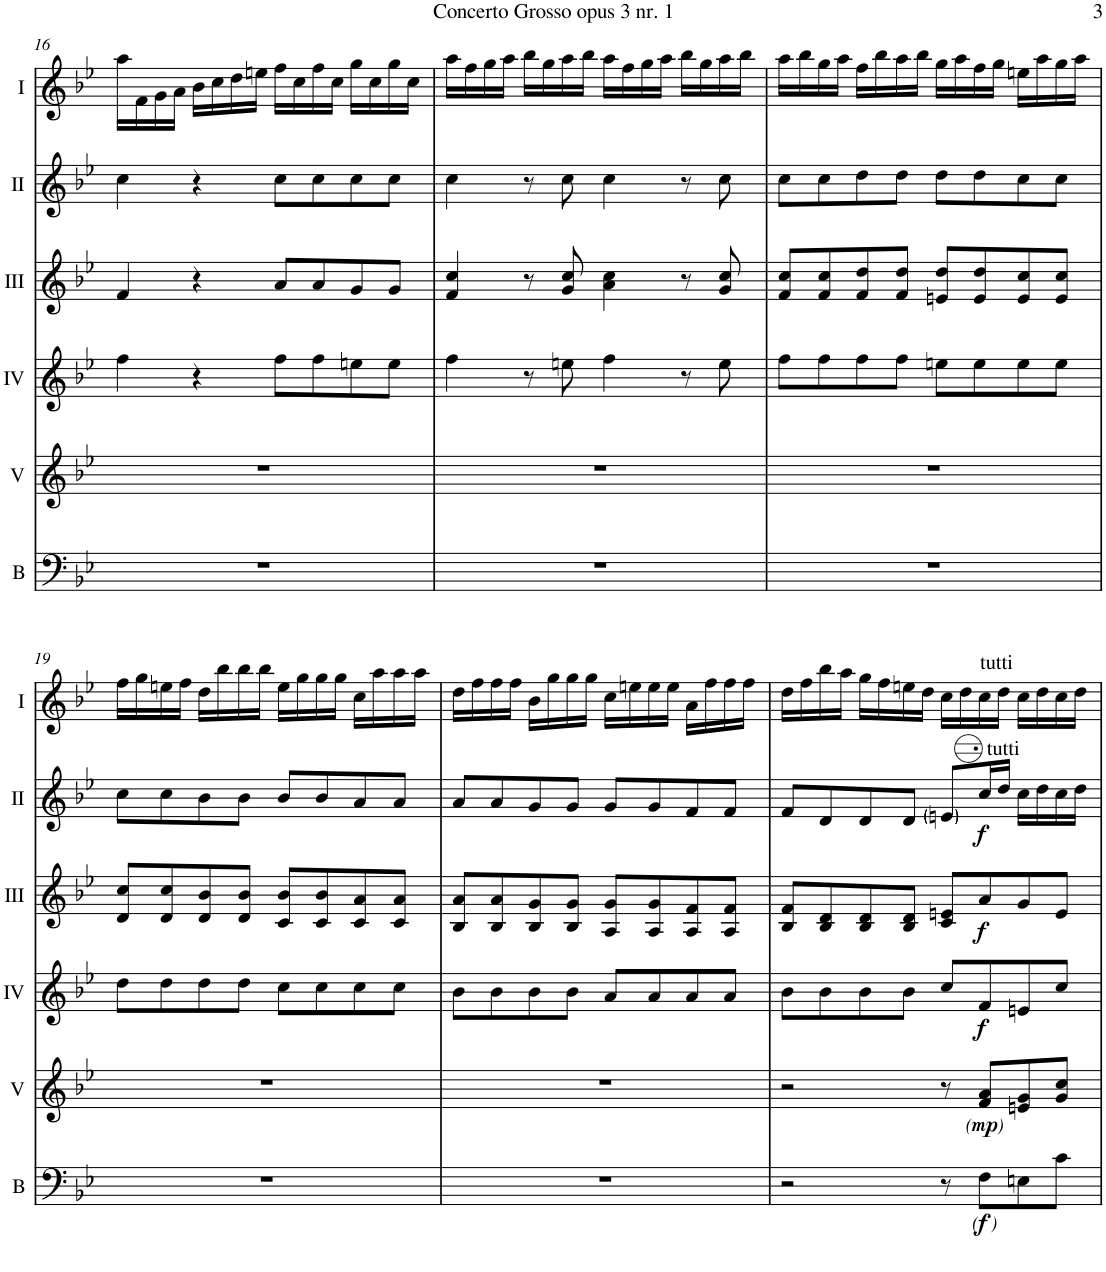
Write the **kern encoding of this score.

**kern	**dynam	**kern	**dynam	**kern	**dynam	**kern	**dynam	**kern	**dynam	**kern
*part6	*part6	*part5	*part5	*part4	*part4	*part3	*part3	*part2	*part2	*part1
*staff6	*staff6	*staff5	*staff5	*staff4	*staff4	*staff3	*staff3	*staff2	*staff2	*staff1
*I"Bass	*	*I"Acc. 5	*	*I"Acc. 4	*	*I"Acc. 3	*	*I"Acc. 2	*	*I"Acc. 1
*I'B	*	*	*	*	*	*	*	*	*	*
!!LO:PB:g=z
*clefF4	*	*clefG2	*	*clefG2	*	*clefG2	*	*clefG2	*	*clefG2
*Trd7c12	*	*	*	*Trd7c12	*	*	*	*	*	*
*k[b-e-]	*	*k[b-e-]	*	*k[b-e-]	*	*k[b-e-]	*	*k[b-e-]	*	*k[b-e-]
*M2/2	*	*M2/2	*	*M2/2	*	*M2/2	*	*M2/2	*	*M2/2
*met(c|)	*	*met(c|)	*	*met(c|)	*	*met(c|)	*	*met(c|)	*	*met(c|)
=16	=16	=16	=16	=16	=16	=16	=16	=16	=16	=16
1r	.	1r	.	4ff\	.	4f/	.	4cc\	.	16aa\LL
.	.	.	.	.	.	.	.	.	.	16f\
.	.	.	.	.	.	.	.	.	.	16g\
.	.	.	.	.	.	.	.	.	.	16a\JJ
.	.	.	.	4r	.	4r	.	4r	.	16b-\LL
.	.	.	.	.	.	.	.	.	.	16cc\
.	.	.	.	.	.	.	.	.	.	16dd\
.	.	.	.	.	.	.	.	.	.	16een\JJ
.	.	.	.	8ff\L	.	8a/L	.	8cc\L	.	16ff\LL
.	.	.	.	.	.	.	.	.	.	16cc\
.	.	.	.	8ff\	.	8a/	.	8cc\	.	16ff\
.	.	.	.	.	.	.	.	.	.	16cc\JJ
.	.	.	.	8een\	.	8g/	.	8cc\	.	16gg\LL
.	.	.	.	.	.	.	.	.	.	16cc\
.	.	.	.	8ee\J	.	8g/J	.	8cc\J	.	16gg\
.	.	.	.	.	.	.	.	.	.	16cc\JJ
=17	=17	=17	=17	=17	=17	=17	=17	=17	=17	=17
1r	.	1r	.	4ff\	.	4f/ 4cc/	.	4cc\	.	16aa\LL
.	.	.	.	.	.	.	.	.	.	16ff\
.	.	.	.	.	.	.	.	.	.	16gg\
.	.	.	.	.	.	.	.	.	.	16aa\JJ
.	.	.	.	8r	.	8r	.	8r	.	16bb-\LL
.	.	.	.	.	.	.	.	.	.	16gg\
.	.	.	.	8een\	.	8g/ 8cc/	.	8cc\	.	16aa\
.	.	.	.	.	.	.	.	.	.	16bb-\JJ
.	.	.	.	4ff\	.	4a\ 4cc\	.	4cc\	.	16aa\LL
.	.	.	.	.	.	.	.	.	.	16ff\
.	.	.	.	.	.	.	.	.	.	16gg\
.	.	.	.	.	.	.	.	.	.	16aa\JJ
.	.	.	.	8r	.	8r	.	8r	.	16bb-\LL
.	.	.	.	.	.	.	.	.	.	16gg\
.	.	.	.	8ee\	.	8g/ 8cc/	.	8cc\	.	16aa\
.	.	.	.	.	.	.	.	.	.	16bb-\JJ
=18	=18	=18	=18	=18	=18	=18	=18	=18	=18	=18
1r	.	1r	.	8ff\L	.	8f/ 8cc/L	.	8cc\L	.	16aa\LL
.	.	.	.	.	.	.	.	.	.	16bb-\
.	.	.	.	8ff\	.	8f/ 8cc/	.	8cc\	.	16gg\
.	.	.	.	.	.	.	.	.	.	16aa\JJ
.	.	.	.	8ff\	.	8f/ 8dd/	.	8dd\	.	16ff\LL
.	.	.	.	.	.	.	.	.	.	16bb-\
.	.	.	.	8ff\J	.	8f/ 8dd/J	.	8dd\J	.	16aa\
.	.	.	.	.	.	.	.	.	.	16bb-\JJ
.	.	.	.	8een\L	.	8en/ 8dd/L	.	8dd\L	.	16gg\LL
.	.	.	.	.	.	.	.	.	.	16aa\
.	.	.	.	8ee\	.	8e/ 8dd/	.	8dd\	.	16ff\
.	.	.	.	.	.	.	.	.	.	16gg\JJ
.	.	.	.	8ee\	.	8e/ 8cc/	.	8cc\	.	16een\LL
.	.	.	.	.	.	.	.	.	.	16aa\
.	.	.	.	8ee\J	.	8e/ 8cc/J	.	8cc\J	.	16gg\
.	.	.	.	.	.	.	.	.	.	16aa\JJ
!!LO:LB:g=z
=19	=19	=19	=19	=19	=19	=19	=19	=19	=19	=19
1r	.	1r	.	8dd\L	.	8d/ 8cc/L	.	8cc\L	.	16ff\LL
.	.	.	.	.	.	.	.	.	.	16gg\
.	.	.	.	8dd\	.	8d/ 8cc/	.	8cc\	.	16een\
.	.	.	.	.	.	.	.	.	.	16ff\JJ
.	.	.	.	8dd\	.	8d/ 8b-/	.	8b-\	.	16dd\LL
.	.	.	.	.	.	.	.	.	.	16bb-\
.	.	.	.	8dd\J	.	8d/ 8b-/J	.	8b-\J	.	16bb-\
.	.	.	.	.	.	.	.	.	.	16bb-\JJ
.	.	.	.	8cc\L	.	8c/ 8b-/L	.	8b-/L	.	16ee\LL
.	.	.	.	.	.	.	.	.	.	16gg\
.	.	.	.	8cc\	.	8c/ 8b-/	.	8b-/	.	16gg\
.	.	.	.	.	.	.	.	.	.	16gg\JJ
.	.	.	.	8cc\	.	8c/ 8a/	.	8a/	.	16cc\LL
.	.	.	.	.	.	.	.	.	.	16aa\
.	.	.	.	8cc\J	.	8c/ 8a/J	.	8a/J	.	16aa\
.	.	.	.	.	.	.	.	.	.	16aa\JJ
=20	=20	=20	=20	=20	=20	=20	=20	=20	=20	=20
1r	.	1r	.	8b-\L	.	8B-/ 8a/L	.	8a/L	.	16dd\LL
.	.	.	.	.	.	.	.	.	.	16ff\
.	.	.	.	8b-\	.	8B-/ 8a/	.	8a/	.	16ff\
.	.	.	.	.	.	.	.	.	.	16ff\JJ
.	.	.	.	8b-\	.	8B-/ 8g/	.	8g/	.	16b-\LL
.	.	.	.	.	.	.	.	.	.	16gg\
.	.	.	.	8b-\J	.	8B-/ 8g/J	.	8g/J	.	16gg\
.	.	.	.	.	.	.	.	.	.	16gg\JJ
.	.	.	.	8a/L	.	8A/ 8g/L	.	8g/L	.	16cc\LL
.	.	.	.	.	.	.	.	.	.	16een\
.	.	.	.	8a/	.	8A/ 8g/	.	8g/	.	16ee\
.	.	.	.	.	.	.	.	.	.	16ee\JJ
.	.	.	.	8a/	.	8A/ 8f/	.	8f/	.	16a\LL
.	.	.	.	.	.	.	.	.	.	16ff\
.	.	.	.	8a/J	.	8A/ 8f/J	.	8f/J	.	16ff\
.	.	.	.	.	.	.	.	.	.	16ff\JJ
=21	=21	=21	=21	=21	=21	=21	=21	=21	=21	=21
2r	.	2r	.	8b-\L	.	8B-/ 8f/L	.	8f/L	.	16dd\LL
.	.	.	.	.	.	.	.	.	.	16ff\
.	.	.	.	8b-\	.	8B-/ 8d/	.	8d/	.	16bb-\
.	.	.	.	.	.	.	.	.	.	16aa\JJ
.	.	.	.	8b-\	.	8B-/ 8d/	.	8d/	.	16gg\LL
.	.	.	.	.	.	.	.	.	.	16ff\
.	.	.	.	8b-\J	.	8B-/ 8d/J	.	8d/J	.	16een\
.	.	.	.	.	.	.	.	.	.	16dd\JJ
8r	.	8r	.	8cc/L	.	8c/ 8en/L	.	8en/L	.	16cc\LL
.	.	.	.	.	.	.	.	.	.	16dd\
!	!	!	!	!	!	!	!	!	!	!LO:TX:a:t=tutti
!	!	!	!	!	!	!	!	!LO:TX:a:t=tutti	!	!
!	!LO:DY:b	!	!	!	!	!	!	!	!	!
!	!LO:DY:n=1:b	!	!	!	!	!	!	!	!	!
!	!LO:DY:n=2:b	!	!LO:DY:b	!	!	!	!	!	!	!
!	!	!	!LO:DY:n=1:b	!	!	!	!	!	!	!
!	!	!	!LO:DY:n=2:b	!	!LO:DY:b	!	!LO:DY:b	!	!LO:DY:b	!
8F\L	other-dynamics f other-dynamics	8f/ 8a/L	other-dynamics mp other-dynamics	8f/	f	8a/	f	16cc/L	f	16cc\
.	.	.	.	.	.	.	.	16dd/JJ	.	16dd\JJ
8En\	.	8en/ 8g/	.	8en/	.	8g/	.	16cc\LL	.	16cc\LL
.	.	.	.	.	.	.	.	16dd\	.	16dd\
8c\J	.	8g/ 8cc/J	.	8cc/J	.	8e/J	.	16cc\	.	16cc\
.	.	.	.	.	.	.	.	16dd\JJ	.	16dd\JJ
=	=	=	=	=	=	=	=	=	=	=
*-	*-	*-	*-	*-	*-	*-	*-	*-	*-	*-
